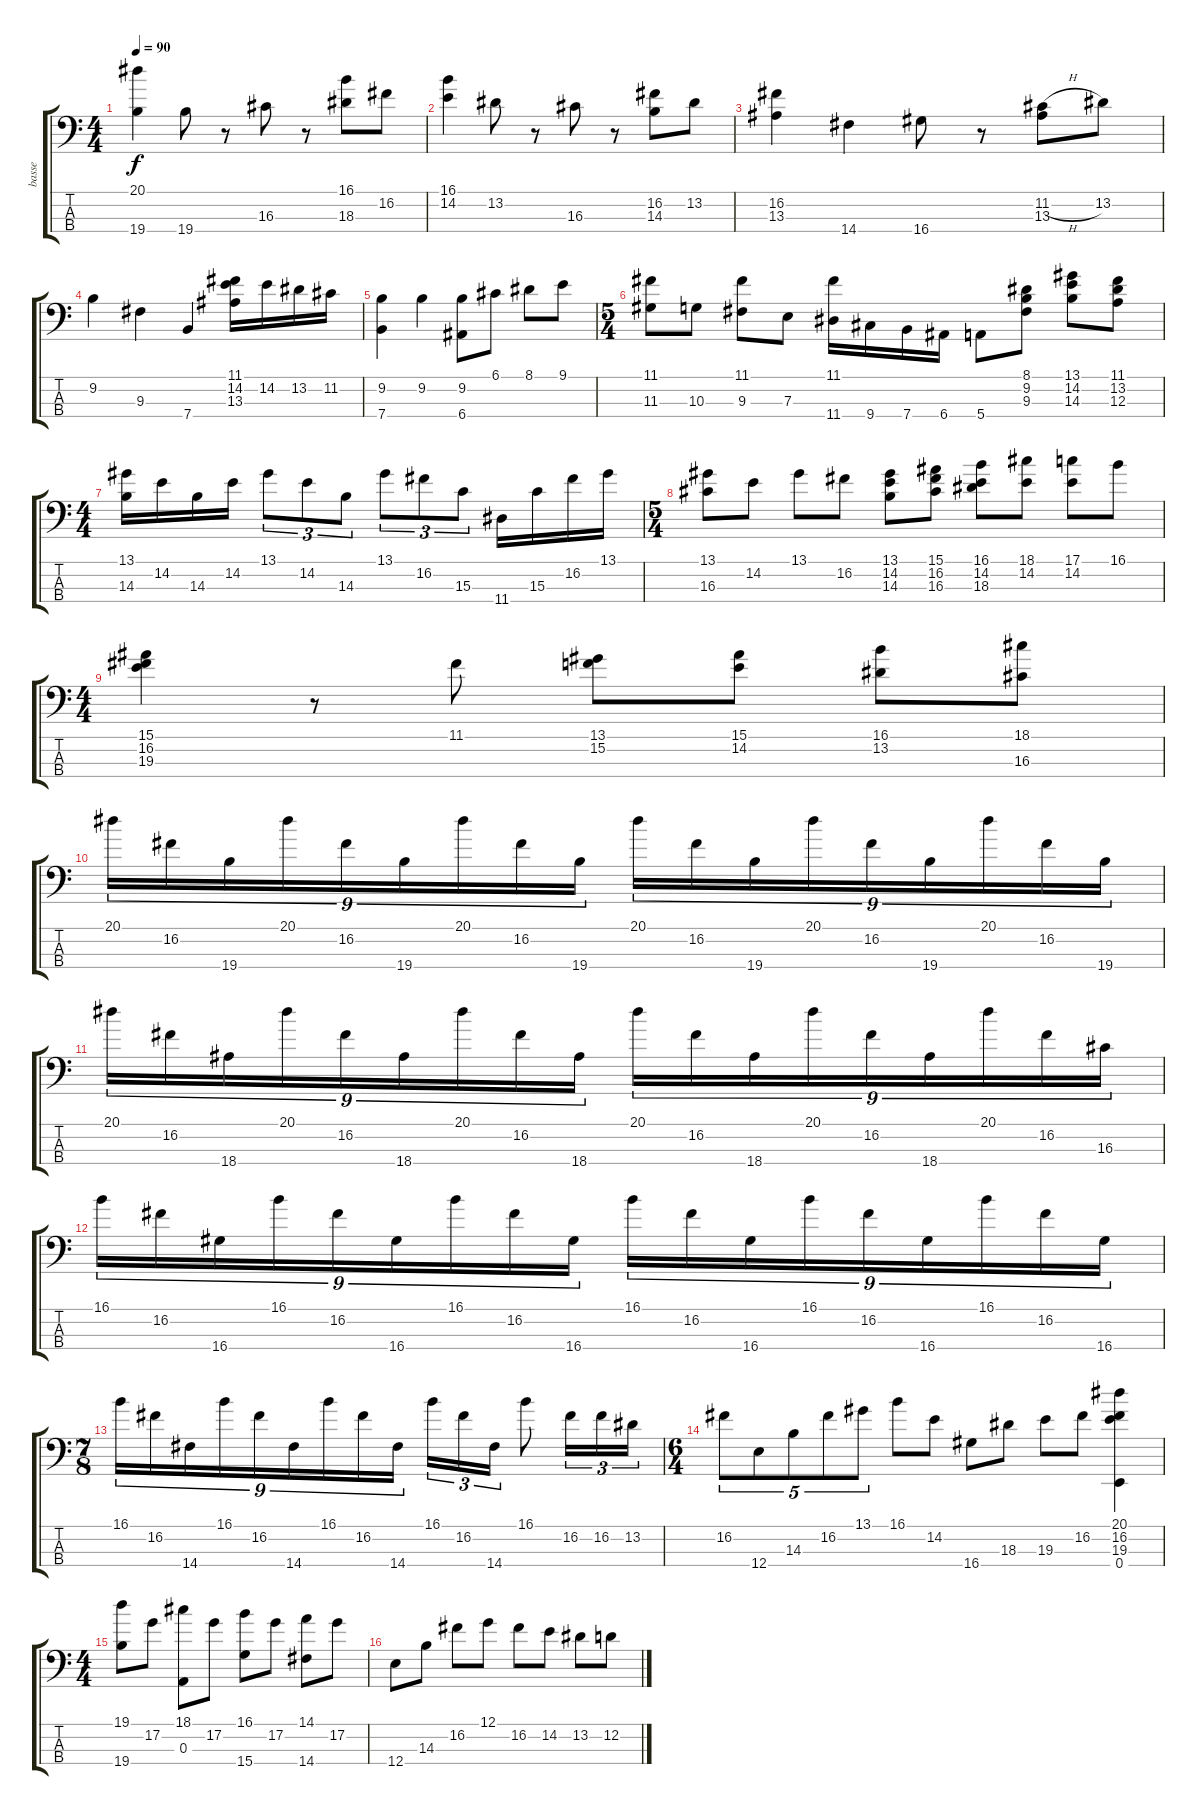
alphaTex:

\track ("basse" "basse") {instrument electricbassfinger}
\staff {score tabs}
\tuning (G2 D2 A1 E1) {hide}
\ts (4 4)
\tempo 90
\clef f4
\ks c
(20.1 19.4).4{dy f} 19.4.8 r.8 16.3.8 r.8 (16.1 18.3).8 16.2.8 |
(16.1 14.2).4 13.2.8 r.8 16.3.8 r.8 (16.2 14.3).8 13.2.8 |
(16.2 13.3).4 14.4.4 16.4.8 r.8 (11.2{h} 13.3).8 13.2.8 |
9.2.4 9.3.4 7.4.4 (11.1 14.2 13.3).16 14.2.16 13.2.16 11.2.16 |
(9.2 7.4).4 9.2.4 (9.2 6.4).8 6.1.8 8.1.8 9.1.8 |
\ts (5 4)
(11.1 11.3).8 10.3.8 (11.1 9.3).8 7.3.8 (11.1 11.4).16 9.4.16 7.4.16 6.4.16 5.4.8 (8.1 9.2 9.3).8 (13.1 14.2 14.3).8 (11.1 13.2 12.3).8 |
\ts (4 4)
(13.1 14.3).16 14.2.16 14.3.16 14.2.16 13.1.8{tu (3 2)} 14.2.8{tu (3 2)} 14.3.8{tu (3 2)} 13.1.8{tu (3 2)} 16.2.8{tu (3 2)} 15.3.8{tu (3 2)} 11.4.16 15.3.16 16.2.16 13.1.16 |
\ts (5 4)
(13.1 16.3).8 14.2.8 13.1.8 16.2.8 (13.1 14.2 14.3).8 (15.1 16.2 16.3).8 (16.1 14.2 18.3).8 (18.1 14.2).8 (17.1 14.2).8 16.1.8 |
\ts (4 4)
(15.1 16.2 19.3).4 r.8 11.1.8 (13.1 15.2).8 (15.1 14.2).8 (16.1 13.2).8 (18.1 16.3).8 |
20.1.16{tu (9 8)} 16.2.16{tu (9 8)} 19.4.16{tu (9 8)} 20.1.16{tu (9 8)} 16.2.16{tu (9 8)} 19.4.16{tu (9 8)} 20.1.16{tu (9 8)} 16.2.16{tu (9 8)} 19.4.16{tu (9 8)} 20.1.16{tu (9 8)} 16.2.16{tu (9 8)} 19.4.16{tu (9 8)} 20.1.16{tu (9 8)} 16.2.16{tu (9 8)} 19.4.16{tu (9 8)} 20.1.16{tu (9 8)} 16.2.16{tu (9 8)} 19.4.16{tu (9 8)} |
20.1.16{tu (9 8)} 16.2.16{tu (9 8)} 18.4.16{tu (9 8)} 20.1.16{tu (9 8)} 16.2.16{tu (9 8)} 18.4.16{tu (9 8)} 20.1.16{tu (9 8)} 16.2.16{tu (9 8)} 18.4.16{tu (9 8)} 20.1.16{tu (9 8)} 16.2.16{tu (9 8)} 18.4.16{tu (9 8)} 20.1.16{tu (9 8)} 16.2.16{tu (9 8)} 18.4.16{tu (9 8)} 20.1.16{tu (9 8)} 16.2.16{tu (9 8)} 16.3.16{tu (9 8)} |
16.1.16{tu (9 8)} 16.2.16{tu (9 8)} 16.4.16{tu (9 8)} 16.1.16{tu (9 8)} 16.2.16{tu (9 8)} 16.4.16{tu (9 8)} 16.1.16{tu (9 8)} 16.2.16{tu (9 8)} 16.4.16{tu (9 8)} 16.1.16{tu (9 8)} 16.2.16{tu (9 8)} 16.4.16{tu (9 8)} 16.1.16{tu (9 8)} 16.2.16{tu (9 8)} 16.4.16{tu (9 8)} 16.1.16{tu (9 8)} 16.2.16{tu (9 8)} 16.4.16{tu (9 8)} |
\ts (7 8)
16.1.16{tu (9 8)} 16.2.16{tu (9 8)} 14.4.16{tu (9 8)} 16.1.16{tu (9 8)} 16.2.16{tu (9 8)} 14.4.16{tu (9 8)} 16.1.16{tu (9 8)} 16.2.16{tu (9 8)} 14.4.16{tu (9 8)} 16.1.16{tu (3 2)} 16.2.16{tu (3 2)} 14.4.16{tu (3 2)} 16.1.8 16.2.16{tu (3 2)} 16.2.16{tu (3 2)} 13.2.16{tu (3 2)} |
\ts (6 4)
16.2.8{tu (5 4)} 12.4.8{tu (5 4)} 14.3.8{tu (5 4)} 16.2.8{tu (5 4)} 13.1.8{tu (5 4)} 16.1.8 14.2.8 16.4.8 18.3.8 19.3.8 16.2.8 (20.1 16.2 19.3 0.4).4 |
\ts (4 4)
(19.1 19.4).8 17.2.8 (18.1 0.3).8 17.2.8 (16.1 15.4).8 17.2.8 (14.1 14.4).8 17.2.8 |
12.4.8 14.3.8 16.2.8 12.1.8 16.2.8 14.2.8 13.2.8 12.2.8
